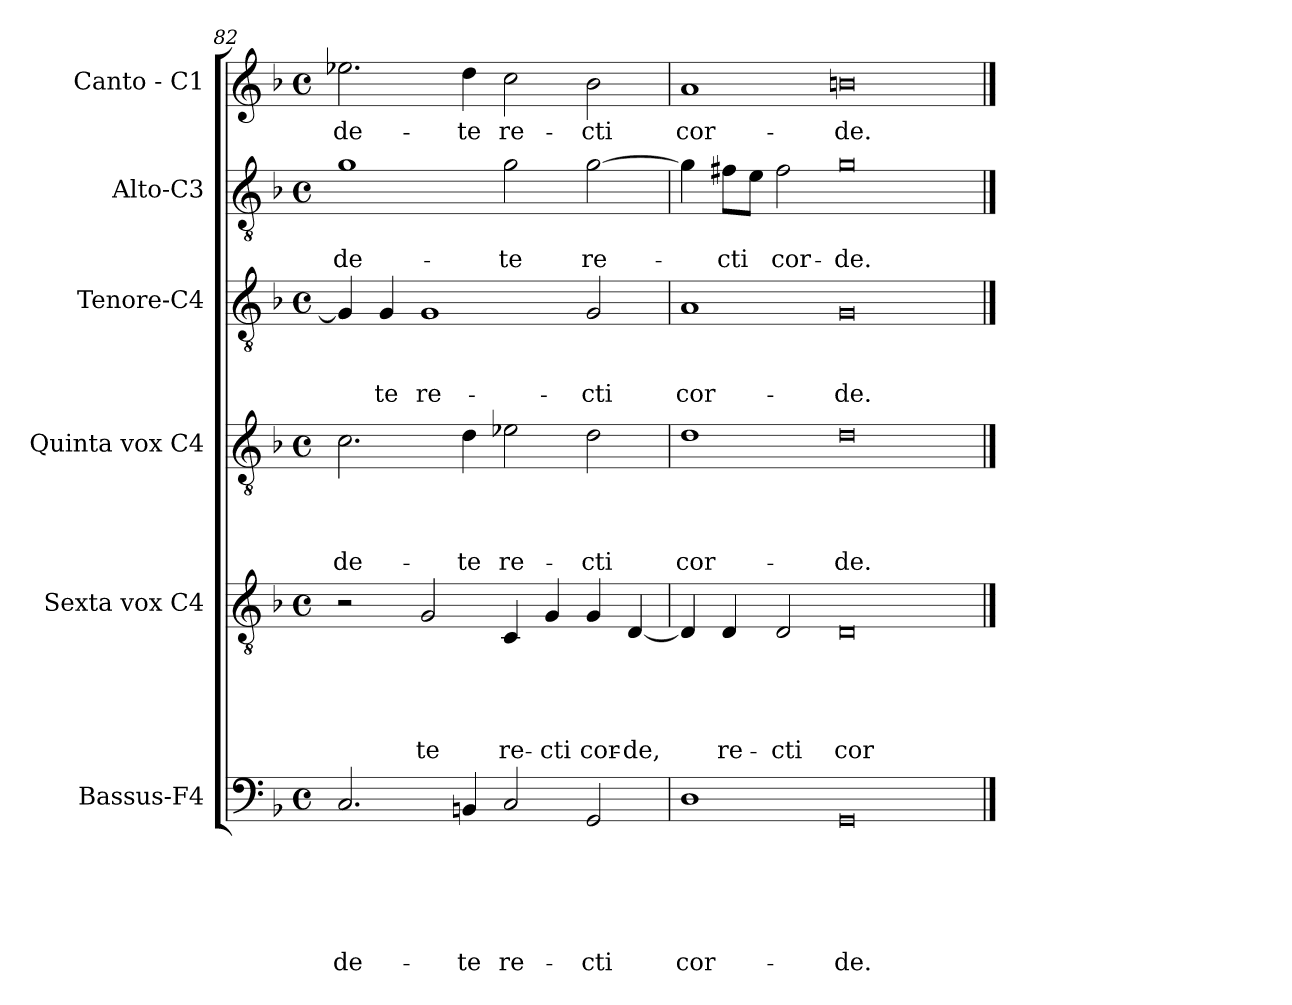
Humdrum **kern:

**kern	**text	**text	**text	**text	**text	**text	**kern	**text	**text	**text	**text	**text	**kern	**text	**text	**text	**text	**kern	**text	**text	**text	**kern	**text	**text	**kern	**text
*part6	*part6	*part6	*part6	*part6	*part6	*part6	*part5	*part5	*part5	*part5	*part5	*part5	*part4	*part4	*part4	*part4	*part4	*part3	*part3	*part3	*part3	*part2	*part2	*part2	*part1	*part1
*staff6	*staff6	*staff6	*staff6	*staff6	*staff6	*staff6	*staff5	*staff5	*staff5	*staff5	*staff5	*staff5	*staff4	*staff4	*staff4	*staff4	*staff4	*staff3	*staff3	*staff3	*staff3	*staff2	*staff2	*staff2	*staff1	*staff1
*I"Bassus-F4	*	*	*	*	*	*	*I"Sexta vox C4	*	*	*	*	*	*I"Quinta vox C4	*	*	*	*	*I"Tenore-C4	*	*	*	*I"Alto-C3	*	*	*I"Canto - C1	*
*clefF4	*	*	*	*	*	*	*clefGv2	*	*	*	*	*	*clefGv2	*	*	*	*	*clefGv2	*	*	*	*clefGv2	*	*	*clefG2	*
*k[b-]	*	*	*	*	*	*	*k[b-]	*	*	*	*	*	*k[b-]	*	*	*	*	*k[b-]	*	*	*	*k[b-]	*	*	*k[b-]	*
*F:	*	*	*	*	*	*	*F:	*	*	*	*	*	*F:	*	*	*	*	*F:	*	*	*	*F:	*	*	*F:	*
*M4/4	*	*	*	*	*	*	*M4/4	*	*	*	*	*	*M4/4	*	*	*	*	*M4/4	*	*	*	*M4/4	*	*	*M4/4	*
*met(c)	*	*	*	*	*	*	*met(c)	*	*	*	*	*	*met(c)	*	*	*	*	*met(c)	*	*	*	*met(c)	*	*	*met(c)	*
=82	=82	=82	=82	=82	=82	=82	=82	=82	=82	=82	=82	=82	=82	=82	=82	=82	=82	=82	=82	=82	=82	=82	=82	=82	=82	=82
!	!	!	!	!	!	!LO:LY:b	!	!	!	!	!	!	!	!	!	!	!LO:LY:b	!	!	!	!	!	!	!LO:LY:b	!	!LO:LY:b
2.C/	.	.	.	.	.	-de-	2r	.	.	.	.	.	2.c\	.	.	.	-de-	4G/]	.	.	.	1g	.	-de-	2.ee-X\	-de-
!	!	!	!	!	!	!	!	!	!	!	!	!	!	!	!	!	!	!	!	!	!LO:LY:b	!	!	!	!	!
.	.	.	.	.	.	.	.	.	.	.	.	.	.	.	.	.	.	4G/	.	.	-te	.	.	.	.	.
!	!	!	!	!	!	!	!	!	!	!	!	!LO:LY:b	!	!	!	!	!	!	!	!	!LO:LY:b	!	!	!	!	!
.	.	.	.	.	.	.	2G/	.	.	.	.	-te	.	.	.	.	.	1G	.	.	re-	.	.	.	.	.
!	!	!	!	!	!	!LO:LY:b	!	!	!	!	!	!	!	!	!	!	!LO:LY:b	!	!	!	!	!	!	!	!	!LO:LY:b
4BBn/	.	.	.	.	.	-te	.	.	.	.	.	.	4d\	.	.	.	-te	.	.	.	.	.	.	.	4dd\	-te
!	!	!	!	!	!	!LO:LY:b	!	!	!	!	!	!LO:LY:b	!	!	!	!	!LO:LY:b	!	!	!	!	!	!	!LO:LY:b	!	!LO:LY:b
2C/	.	.	.	.	.	re-	4C/	.	.	.	.	re-	2e-X\	.	.	.	re-	.	.	.	.	2g\	.	-te	2cc\	re-
!	!	!	!	!	!	!	!	!	!	!	!	!LO:LY:b	!	!	!	!	!	!	!	!	!	!	!	!	!	!
.	.	.	.	.	.	.	4G/	.	.	.	.	-cti	.	.	.	.	.	.	.	.	.	.	.	.	.	.
!	!	!	!	!	!	!LO:LY:b	!	!	!	!	!	!LO:LY:b	!	!	!	!	!LO:LY:b	!	!	!	!LO:LY:b	!	!	!LO:LY:b	!	!LO:LY:b
2GG/	.	.	.	.	.	-cti	4G/	.	.	.	.	cor-	2d\	.	.	.	-cti	2G/	.	.	-cti	[>2g\	.	re-	2b-\	-cti
!	!	!	!	!	!	!	!	!	!	!	!	!LO:LY:b	!	!	!	!	!	!	!	!	!	!	!	!	!	!
.	.	.	.	.	.	.	[<4D/	.	.	.	.	-de,	.	.	.	.	.	.	.	.	.	.	.	.	.	.
=83	=83	=83	=83	=83	=83	=83	=83	=83	=83	=83	=83	=83	=83	=83	=83	=83	=83	=83	=83	=83	=83	=83	=83	=83	=83	=83
!	!	!	!	!	!	!LO:LY:b	!	!	!	!	!	!	!	!	!	!	!LO:LY:b	!	!	!	!LO:LY:b	!	!	!	!	!LO:LY:b
1D	.	.	.	.	.	cor-	4D/]	.	.	.	.	.	1d	.	.	.	cor-	1A	.	.	cor-	4g\]	.	.	1a	cor-
!	!	!	!	!	!	!	!	!	!	!	!	!LO:LY:b	!	!	!	!	!	!	!	!	!	!	!	!LO:LY:b	!	!
.	.	.	.	.	.	.	4D/	.	.	.	.	re-	.	.	.	.	.	.	.	.	.	8f#X\L	.	-cti	.	.
.	.	.	.	.	.	.	.	.	.	.	.	.	.	.	.	.	.	.	.	.	.	8e\J	.	.	.	.
!	!	!	!	!	!	!	!	!	!	!	!	!LO:LY:b	!	!	!	!	!	!	!	!	!	!	!	!LO:LY:b	!	!
.	.	.	.	.	.	.	2D/	.	.	.	.	-cti	.	.	.	.	.	.	.	.	.	2f#\	.	cor-	.	.
!	!	!	!	!	!	!LO:LY:b	!	!	!	!	!	!LO:LY:b	!	!	!	!	!LO:LY:b	!	!	!	!LO:LY:b	!	!	!LO:LY:b	!	!LO:LY:b
0GG	.	.	.	.	.	-de.	0D	.	.	.	.	cor-	0d	.	.	.	-de.	0G	.	.	-de.	0g	.	-de.	0bn	-de.
==	==	==	==	==	==	==	==	==	==	==	==	==	==	==	==	==	==	==	==	==	==	==	==	==	==	==
*-	*-	*-	*-	*-	*-	*-	*-	*-	*-	*-	*-	*-	*-	*-	*-	*-	*-	*-	*-	*-	*-	*-	*-	*-	*-	*-
